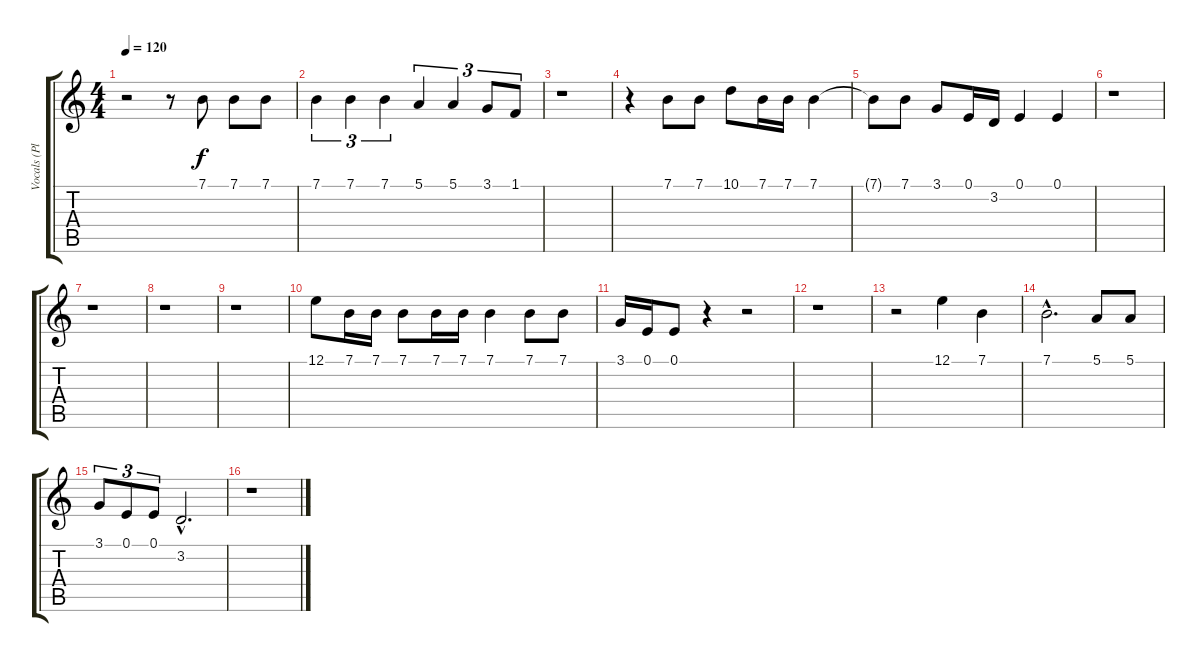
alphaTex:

\track ("Vocals (Plant)" "Vocals (Pl") {instrument lead2sawtooth}
\staff {score tabs}
\tuning (E4 B3 G3 D3 A2 E2) {hide}
\ts (4 4)
\tempo 120
\clef g2
\ks c
r.2{dy f} r.8 7.1.8 7.1.8 7.1.8 |
7.1.4{tu (3 2)} 7.1.4{tu (3 2)} 7.1.4{tu (3 2)} 5.1.4{tu (3 2)} 5.1.4{tu (3 2)} 3.1.8{tu (3 2)} 1.1.8{tu (3 2)} |
r.1 |
r.4 7.1.8 7.1.8 10.1.8 7.1.16 7.1.16 7.1.4 |
7.1{t}.8 7.1.8 3.1.8 0.1.16 3.2.16 0.1.4 0.1.4 |
r.1 |
r.1 |
r.1 |
r.1 |
12.1.8 7.1.16 7.1.16 7.1.8 7.1.16 7.1.16 7.1.4 7.1.8 7.1.8 |
3.1.16 0.1.16 0.1.8 r.4 r.2 |
r.1 |
r.2 12.1.4 7.1.4 |
7.1{hac}.2{d} 5.1.8 5.1.8 |
3.1.8{tu (3 2)} 0.1.8{tu (3 2)} 0.1.8{tu (3 2)} 3.2{hac}.2{d} |
r.1
